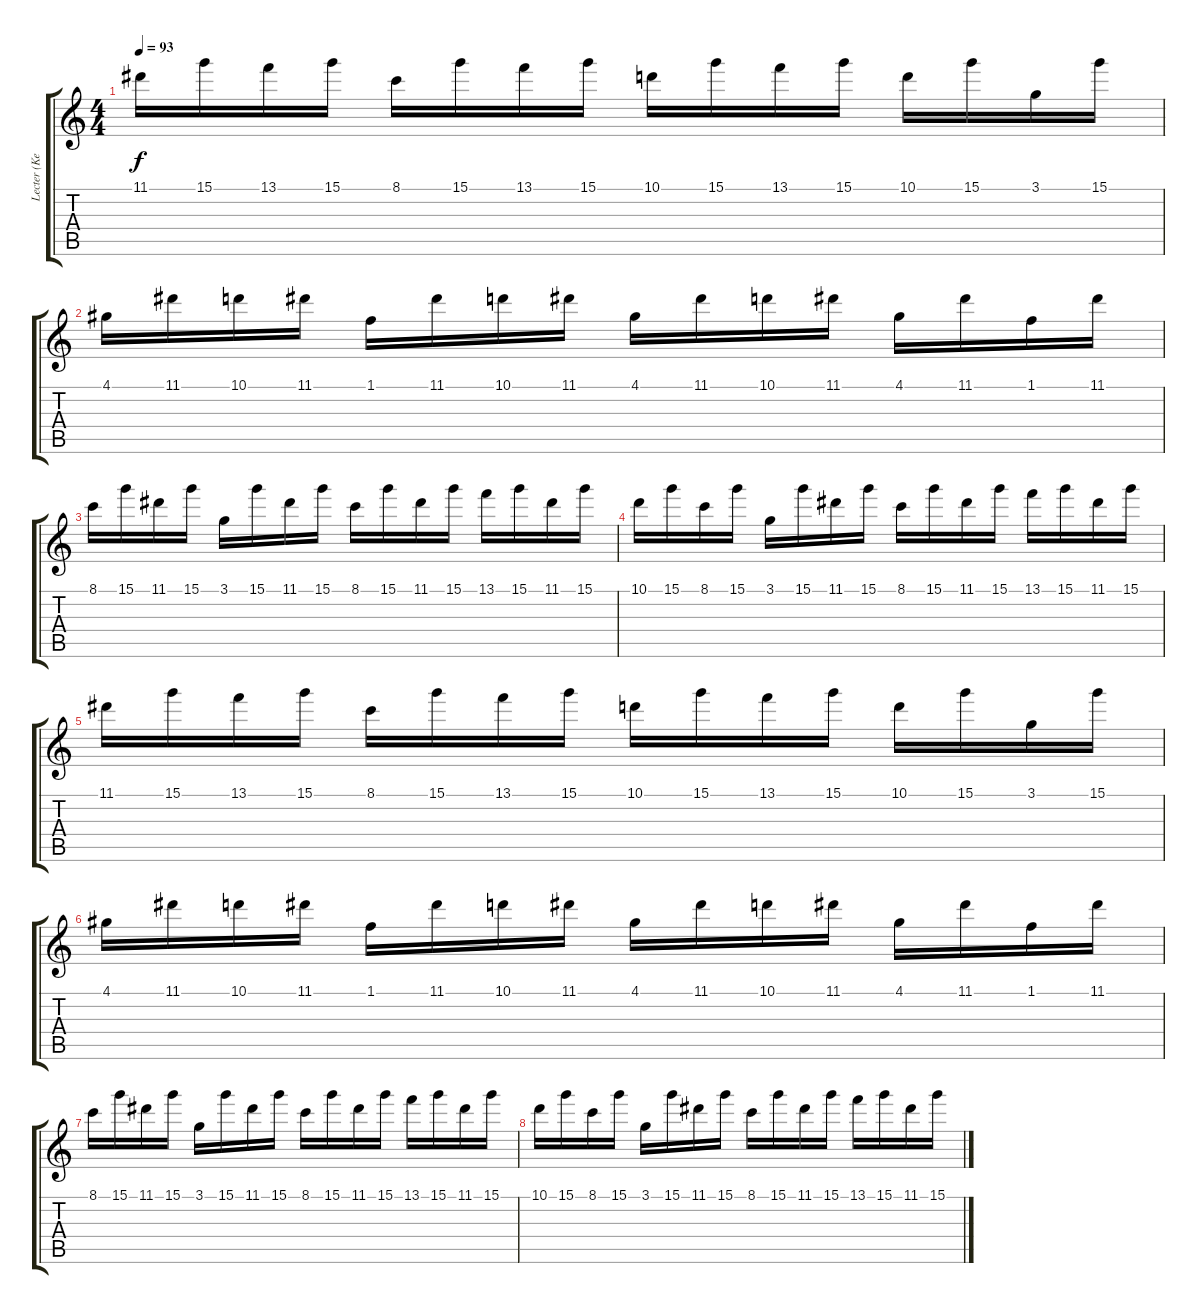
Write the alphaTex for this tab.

\track ("Lecter (KeybRight)" "Lecter (Ke") {instrument acousticgrandpiano}
\staff {score tabs}
\tuning (E5 B4 G4 D4 A3 D3) {hide}
\ts (4 4)
\tempo 93
\clef g2
\ks c
11.1.16{dy f} 15.1.16 13.1.16 15.1.16 8.1.16 15.1.16 13.1.16 15.1.16 10.1.16 15.1.16 13.1.16 15.1.16 10.1.16 15.1.16 3.1.16 15.1.16 |
4.1.16 11.1.16 10.1.16 11.1.16 1.1.16 11.1.16 10.1.16 11.1.16 4.1.16 11.1.16 10.1.16 11.1.16 4.1.16 11.1.16 1.1.16 11.1.16 |
8.1.16 15.1.16 11.1.16 15.1.16 3.1.16 15.1.16 11.1.16 15.1.16 8.1.16 15.1.16 11.1.16 15.1.16 13.1.16 15.1.16 11.1.16 15.1.16 |
10.1.16 15.1.16 8.1.16 15.1.16 3.1.16 15.1.16 11.1.16 15.1.16 8.1.16 15.1.16 11.1.16 15.1.16 13.1.16 15.1.16 11.1.16 15.1.16 |
11.1.16 15.1.16 13.1.16 15.1.16 8.1.16 15.1.16 13.1.16 15.1.16 10.1.16 15.1.16 13.1.16 15.1.16 10.1.16 15.1.16 3.1.16 15.1.16 |
4.1.16 11.1.16 10.1.16 11.1.16 1.1.16 11.1.16 10.1.16 11.1.16 4.1.16 11.1.16 10.1.16 11.1.16 4.1.16 11.1.16 1.1.16 11.1.16 |
8.1.16 15.1.16 11.1.16 15.1.16 3.1.16 15.1.16 11.1.16 15.1.16 8.1.16 15.1.16 11.1.16 15.1.16 13.1.16 15.1.16 11.1.16 15.1.16 |
10.1.16 15.1.16 8.1.16 15.1.16 3.1.16 15.1.16 11.1.16 15.1.16 8.1.16 15.1.16 11.1.16 15.1.16 13.1.16 15.1.16 11.1.16 15.1.16
